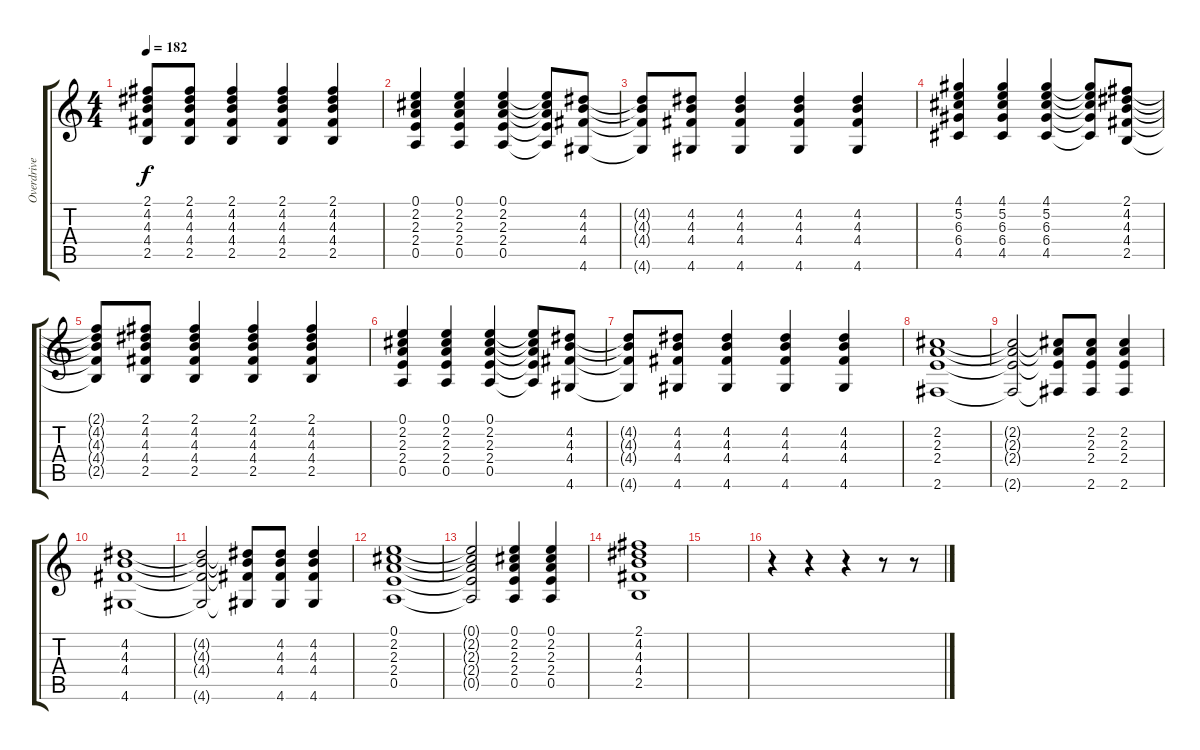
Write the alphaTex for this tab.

\track ("Overdrive Guitar" "Overdrive ") {instrument electricguitarclean}
\staff {score tabs}
\tuning (E4 B3 G3 D3 A2 E2) {hide}
\ts (4 4)
\tempo 182
\clef g2
\ks c
(2.1{t} 4.2{t} 4.3{t} 4.4{t} 2.5{t}).8{dy f} (2.1 4.2 4.3 4.4 2.5).8 (2.1 4.2 4.3 4.4 2.5).4 (2.1 4.2 4.3 4.4 2.5).4 (2.1 4.2 4.3 4.4 2.5).4 |
(0.1 2.2 2.3 2.4 0.5).4 (0.1 2.2 2.3 2.4 0.5).4 (0.1 2.2 2.3 2.4 0.5).4 (0.1{t} 2.2{t} 2.3{t} 2.4{t} 0.5{t}).8 (4.2 4.3 4.4 4.6).8 |
(4.2{t} 4.3{t} 4.4{t} 4.6{t}).8 (4.2 4.3 4.4 4.6).8 (4.2 4.3 4.4 4.6).4 (4.2 4.3 4.4 4.6).4 (4.2 4.3 4.4 4.6).4 |
(4.1 5.2 6.3 6.4 4.5).4 (4.1 5.2 6.3 6.4 4.5).4 (4.1 5.2 6.3 6.4 4.5).4 (4.1{t} 5.2{t} 6.3{t} 6.4{t} 4.5{t}).8 (2.1 4.2 4.3 4.4 2.5).8 |
(2.1{t} 4.2{t} 4.3{t} 4.4{t} 2.5{t}).8 (2.1 4.2 4.3 4.4 2.5).8 (2.1 4.2 4.3 4.4 2.5).4 (2.1 4.2 4.3 4.4 2.5).4 (2.1 4.2 4.3 4.4 2.5).4 |
(0.1 2.2 2.3 2.4 0.5).4 (0.1 2.2 2.3 2.4 0.5).4 (0.1 2.2 2.3 2.4 0.5).4 (0.1{t} 2.2{t} 2.3{t} 2.4{t} 0.5{t}).8 (4.2 4.3 4.4 4.6).8 |
(4.2{t} 4.3{t} 4.4{t} 4.6{t}).8 (4.2 4.3 4.4 4.6).8 (4.2 4.3 4.4 4.6).4 (4.2 4.3 4.4 4.6).4 (4.2 4.3 4.4 4.6).4 |
(2.2 2.3 2.4 2.6).1 |
(2.2{t} 2.3{t} 2.4{t} 2.6{t}).2 (2.2{t} 2.3{t} 2.4{t} 2.6{t}).8 (2.2 2.3 2.4 2.6).8 (2.2 2.3 2.4 2.6).4 |
(4.2 4.3 4.4 4.6).1 |
(4.2{t} 4.3{t} 4.4{t} 4.6{t}).2 (4.2{t} 4.3{t} 4.4{t} 4.6{t}).8 (4.2 4.3 4.4 4.6).8 (4.2 4.3 4.4 4.6).4 |
(0.1 2.2 2.3 2.4 0.5).1 |
(0.1{t} 2.2{t} 2.3{t} 2.4{t} 0.5{t}).2 (0.1 2.2 2.3 2.4 0.5).4 (0.1 2.2 2.3 2.4 0.5).4 |
(2.1 4.2 4.3 4.4 2.5).1 |
|
r.4 r.4 r.4 r.8 r.8
